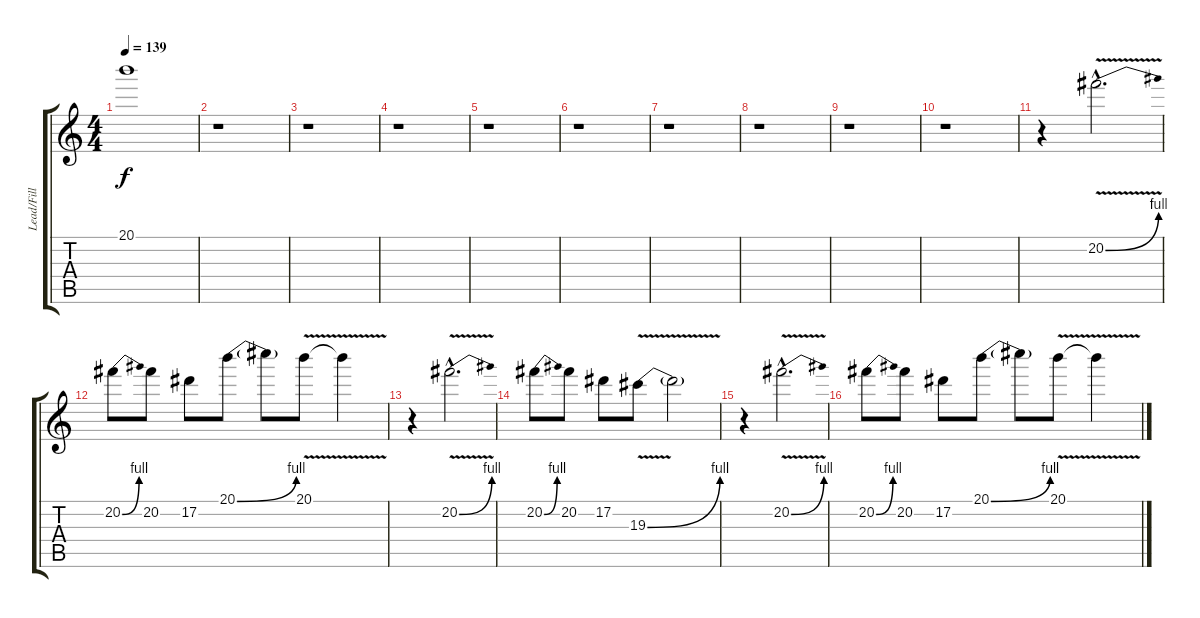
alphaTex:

\track ("Lead/Fill 1" "Lead/Fill ") {instrument overdrivenguitar}
\staff {score tabs}
\tuning (Eb4 Bb3 Gb3 Db3 Ab2 Eb2) {hide}
\ts (4 4)
\tempo 139
\clef g2
\ks c
20.1{t}.1{dy f} |
r.1 |
r.1 |
r.1 |
r.1 |
r.1 |
r.1 |
r.1 |
r.1 |
r.1 |
r.4 20.2{be (bend 0 0 60 4) v hac}.2{d} |
20.2{be (bend 0 0 60 4)}.8 20.2.8 17.2.8 20.1{be (bend 0 0 60 4)}.8 20.1{t}.8 20.1{v}.8 20.1{t}.4 |
r.4 20.2{be (bend 0 0 60 4) v hac}.2{d} |
20.2{be (bend 0 0 60 4)}.8 20.2.8 17.2.8 19.3{be (bend 0 0 60 4) v}.8 19.3{t}.2 |
r.4 20.2{be (bend 0 0 60 4) v hac}.2{d} |
20.2{be (bend 0 0 60 4)}.8 20.2.8 17.2.8 20.1{be (bend 0 0 60 4)}.8 20.1{t}.8 20.1{v}.8 20.1{t}.4
